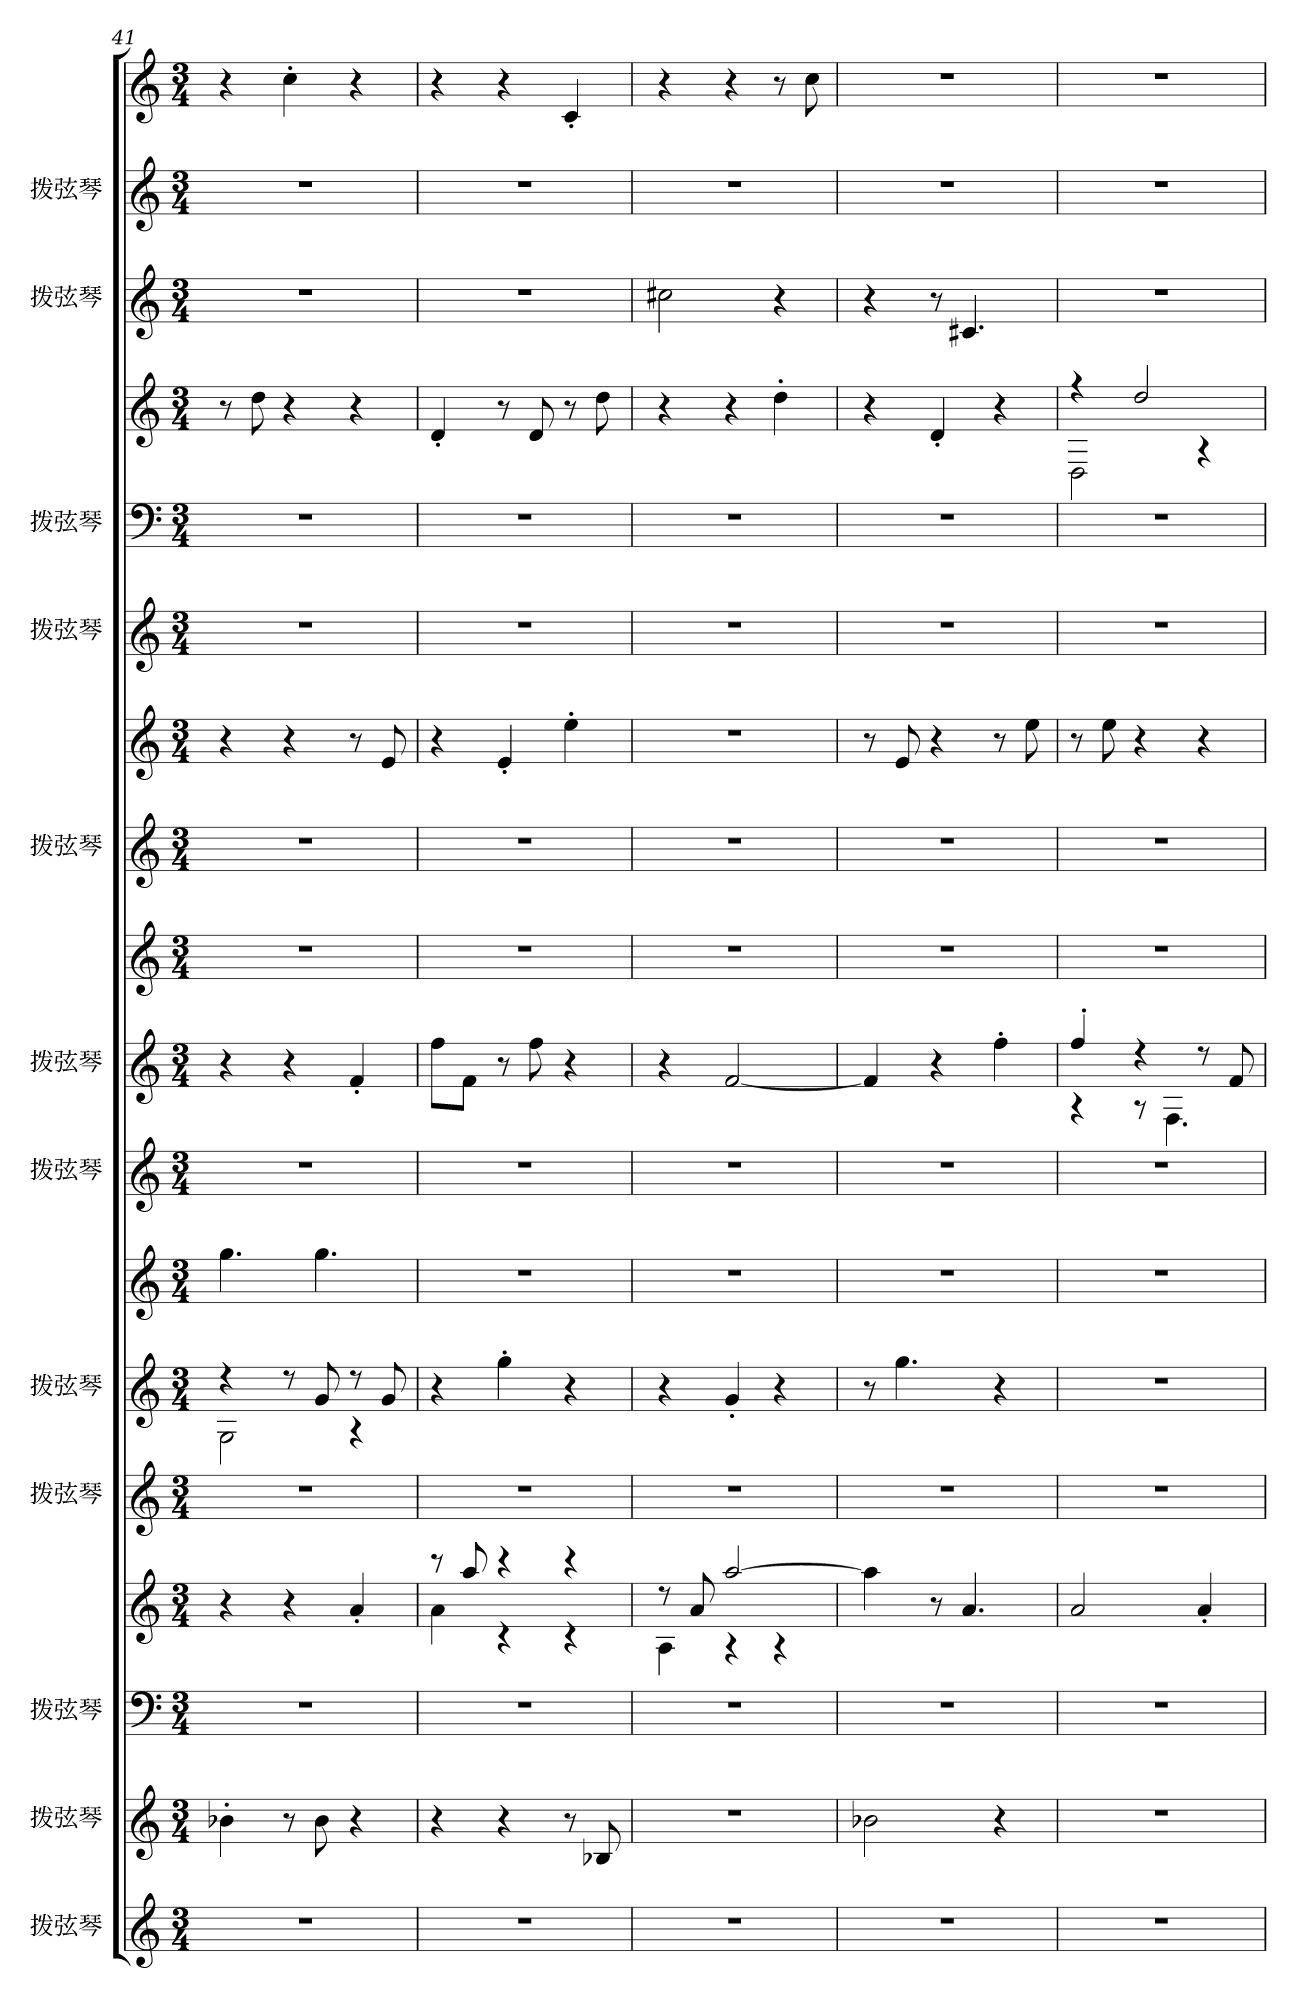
**kern	**kern	**kern	**kern	**kern	**kern	**kern	**kern	**kern	**kern	**kern	**kern	**kern	**kern	**kern	**kern	**kern	**kern
*part12	*part11	*part10	*part10	*part9	*part8	*part8	*part7	*part6	*part6	*part5	*part5	*part4	*part3	*part3	*part2	*part1	*part1
*staff18	*staff17	*staff16	*staff15	*staff14	*staff13	*staff12	*staff11	*staff10	*staff9	*staff8	*staff7	*staff6	*staff5	*staff4	*staff3	*staff2	*staff1
*I"拨弦琴	*I"拨弦琴	*I"拨弦琴	*	*I"拨弦琴	*I"拨弦琴	*	*I"拨弦琴	*I"拨弦琴	*	*I"拨弦琴	*	*I"拨弦琴	*I"拨弦琴	*	*I"拨弦琴	*I"拨弦琴	*
*clefG2	*clefG2	*clefF4	*clefG2	*clefG2	*clefG2	*clefG2	*clefG2	*clefG2	*clefG2	*clefG2	*clefG2	*clefG2	*clefF4	*clefG2	*clefG2	*clefG2	*clefG2
*k[]	*k[]	*k[]	*k[]	*k[]	*k[]	*k[]	*k[]	*k[]	*k[]	*k[]	*k[]	*k[]	*k[]	*k[]	*k[]	*k[]	*k[]
*M3/4	*M3/4	*M3/4	*M3/4	*M3/4	*M3/4	*M3/4	*M3/4	*M3/4	*M3/4	*M3/4	*M3/4	*M3/4	*M3/4	*M3/4	*M3/4	*M3/4	*M3/4
=41	=41	=41	=41	=41	=41	=41	=41	=41	=41	=41	=41	=41	=41	=41	=41	=41	=41
*	*	*	*	*	*^	*	*	*	*	*	*	*	*	*	*	*	*
2.r	4b-X'\	2.r	4r	2.r	4r	2G\	4.gg\	2.r	4r	2.r	2.r	4r	2.r	2.r	8r	2.r	2.r	4r
.	.	.	.	.	.	.	.	.	.	.	.	.	.	.	8dd\	.	.	.
.	8r	.	4r	.	8r	.	.	.	4r	.	.	4r	.	.	4r	.	.	4cc'\
.	8b-\	.	.	.	8g/	.	4.gg\	.	.	.	.	.	.	.	.	.	.	.
.	4r	.	4a'/	.	8r	4r	.	.	4f'/	.	.	8r	.	.	4r	.	.	4r
.	.	.	.	.	8g/	.	.	.	.	.	.	8e/	.	.	.	.	.	.
*	*	*	*	*	*v	*v	*	*	*	*	*	*	*	*	*	*	*	*
=42	=42	=42	=42	=42	=42	=42	=42	=42	=42	=42	=42	=42	=42	=42	=42	=42	=42
*	*	*	*^	*	*	*	*	*	*	*	*	*	*	*	*	*	*
2.r	4r	2.r	8r	4a\	2.r	4r	2.r	2.r	8ff\L	2.r	2.r	4r	2.r	2.r	4d'/	2.r	2.r	4r
.	.	.	8aa/	.	.	.	.	.	8f\J	.	.	.	.	.	.	.	.	.
.	4r	.	4r	4r	.	4gg'\	.	.	8r	.	.	4e'/	.	.	8r	.	.	4r
.	.	.	.	.	.	.	.	.	8ff\	.	.	.	.	.	8d/	.	.	.
.	8r	.	4r	4r	.	4r	.	.	4r	.	.	4ee'\	.	.	8r	.	.	4c'/
.	8B-X/	.	.	.	.	.	.	.	.	.	.	.	.	.	8dd\	.	.	.
=43	=43	=43	=43	=43	=43	=43	=43	=43	=43	=43	=43	=43	=43	=43	=43	=43	=43	=43
2.r	2.r	2.r	8r	4A\	2.r	4r	2.r	2.r	4r	2.r	2.r	2.r	2.r	2.r	4r	2cc#X\	2.r	4r
.	.	.	8a/	.	.	.	.	.	.	.	.	.	.	.	.	.	.	.
.	.	.	[2aa/	4r	.	4g'/	.	.	[2f/	.	.	.	.	.	4r	.	.	4r
.	.	.	.	4r	.	4r	.	.	.	.	.	.	.	.	4dd'\	4r	.	8r
.	.	.	.	.	.	.	.	.	.	.	.	.	.	.	.	.	.	8cc\
*	*	*	*v	*v	*	*	*	*	*	*	*	*	*	*	*	*	*	*
=44	=44	=44	=44	=44	=44	=44	=44	=44	=44	=44	=44	=44	=44	=44	=44	=44	=44
2.r	2b-X\	2.r	4aa\]	2.r	8r	2.r	2.r	4f/]	2.r	2.r	8r	2.r	2.r	4r	4r	2.r	2.r
.	.	.	.	.	4.gg\	.	.	.	.	.	8e/	.	.	.	.	.	.
.	.	.	8r	.	.	.	.	4r	.	.	4r	.	.	4d'/	8r	.	.
.	.	.	4.a/	.	.	.	.	.	.	.	.	.	.	.	4.c#X/	.	.
.	4r	.	.	.	4r	.	.	4ff'\	.	.	8r	.	.	4r	.	.	.
.	.	.	.	.	.	.	.	.	.	.	8ee\	.	.	.	.	.	.
!!LO:PB:g=z
=45	=45	=45	=45	=45	=45	=45	=45	=45	=45	=45	=45	=45	=45	=45	=45	=45	=45
*	*	*	*	*	*	*	*	*^	*	*	*	*	*	*^	*	*	*
2.r	2.r	2.r	2a/	2.r	2.r	2.r	2.r	4ff'/	4r	2.r	2.r	8r	2.r	2.r	4r	2D\	2.r	2.r	2.r
.	.	.	.	.	.	.	.	.	.	.	.	8ee\	.	.	.	.	.	.	.
.	.	.	.	.	.	.	.	4r	8r	.	.	4r	.	.	2dd/	.	.	.	.
.	.	.	.	.	.	.	.	.	4.F\	.	.	.	.	.	.	.	.	.	.
.	.	.	4a'/	.	.	.	.	8r	.	.	.	4r	.	.	.	4r	.	.	.
.	.	.	.	.	.	.	.	8f/	.	.	.	.	.	.	.	.	.	.	.
*	*	*	*	*	*	*	*	*v	*v	*	*	*	*	*	*v	*v	*	*	*
=	=	=	=	=	=	=	=	=	=	=	=	=	=	=	=	=	=
*-	*-	*-	*-	*-	*-	*-	*-	*-	*-	*-	*-	*-	*-	*-	*-	*-	*-
